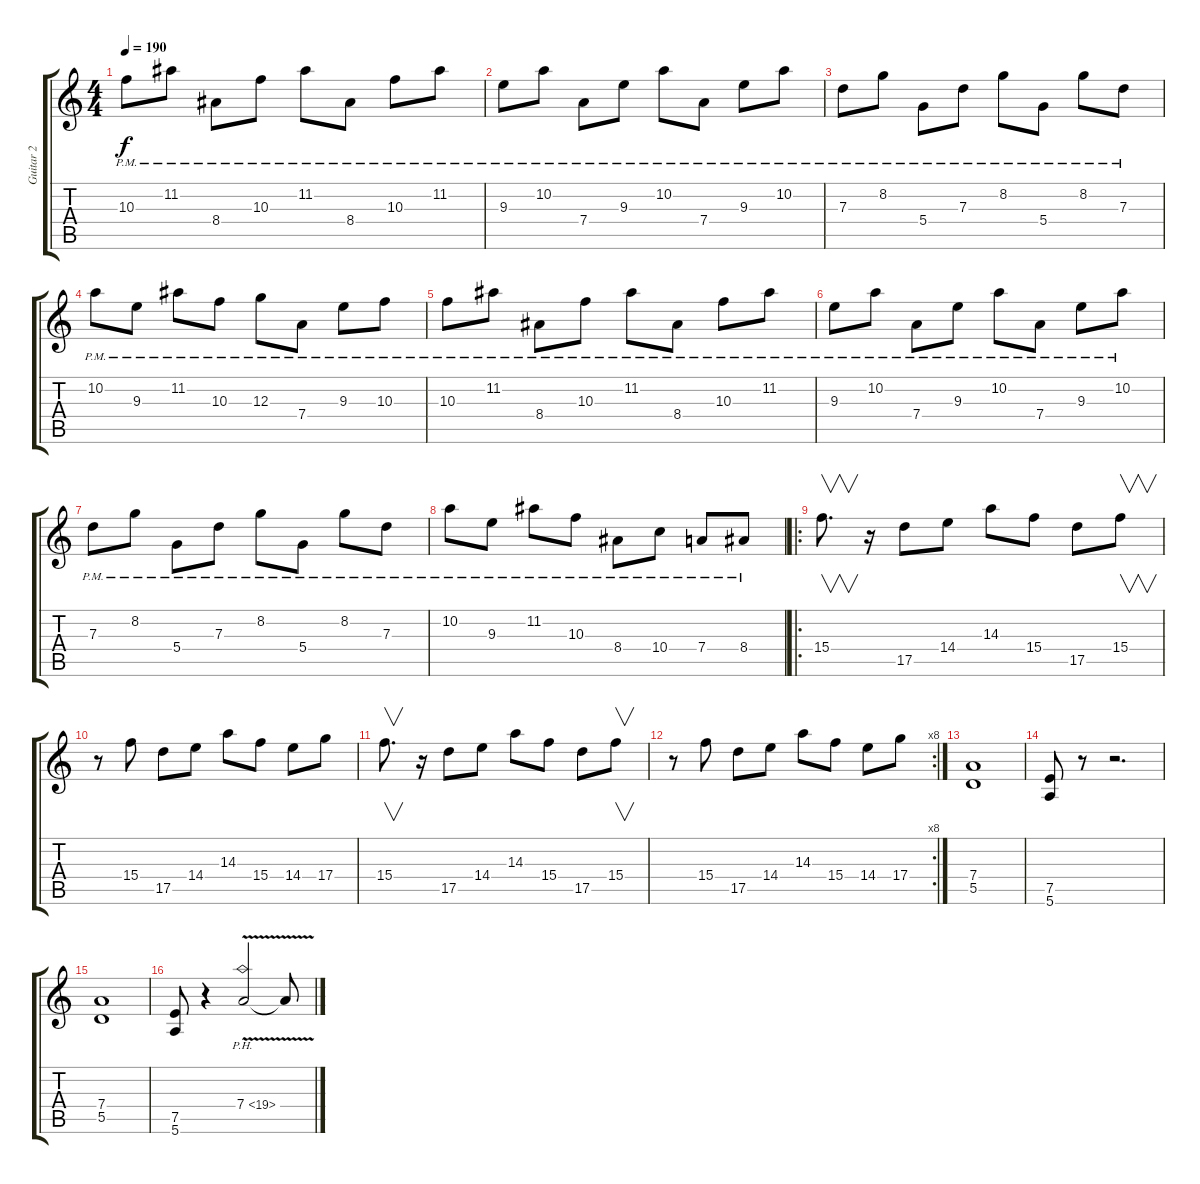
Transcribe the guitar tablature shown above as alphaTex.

\track ("Guitar 2" "Guitar 2") {instrument distortionguitar}
\staff {score tabs}
\tuning (E4 B3 G3 D3 A2 E2) {hide}
\ts (4 4)
\tempo 190
\clef g2
\ks c
10.3{pm}.8{dy f} 11.2{pm}.8 8.4{pm}.8 10.3{pm}.8 11.2{pm}.8 8.4{pm}.8 10.3{pm}.8 11.2{pm}.8 |
9.3{pm}.8 10.2{pm}.8 7.4{pm}.8 9.3{pm}.8 10.2{pm}.8 7.4{pm}.8 9.3{pm}.8 10.2{pm}.8 |
7.3{pm}.8 8.2{pm}.8 5.4{pm}.8 7.3{pm}.8 8.2{pm}.8 5.4{pm}.8 8.2{pm}.8 7.3{pm}.8 |
10.2{pm}.8 9.3{pm}.8 11.2{pm}.8 10.3{pm}.8 12.3{pm}.8 7.4{pm}.8 9.3{pm}.8 10.3{pm}.8 |
10.3{pm}.8 11.2{pm}.8 8.4{pm}.8 10.3{pm}.8 11.2{pm}.8 8.4{pm}.8 10.3{pm}.8 11.2{pm}.8 |
9.3{pm}.8 10.2{pm}.8 7.4{pm}.8 9.3{pm}.8 10.2{pm}.8 7.4{pm}.8 9.3{pm}.8 10.2{pm}.8 |
7.3{pm}.8 8.2{pm}.8 5.4{pm}.8 7.3{pm}.8 8.2{pm}.8 5.4{pm}.8 8.2{pm}.8 7.3{pm}.8 |
10.2{pm}.8 9.3{pm}.8 11.2{pm}.8 10.3{pm}.8 8.4{pm}.8 10.4{pm}.8 7.4{pm}.8 8.4{pm}.8 |
\ro
15.4.8{v d} r.16 17.5.8 14.4.8 14.3.8 15.4.8 17.5.8 15.4.8{v} |
r.8 15.4.8 17.5.8 14.4.8 14.3.8 15.4.8 14.4.8 17.4.8 |
15.4.8{v d} r.16 17.5.8 14.4.8 14.3.8 15.4.8 17.5.8 15.4.8{v} |
\rc 8
r.8 15.4.8 17.5.8 14.4.8 14.3.8 15.4.8 14.4.8 17.4.8 |
(7.4 5.5).1 |
(7.5 5.6).8 r.8 r.2{d} |
(7.4 5.5).1 |
(7.5 5.6).8 r.4 7.4{ph 12 v}.2 7.4{t}.8
